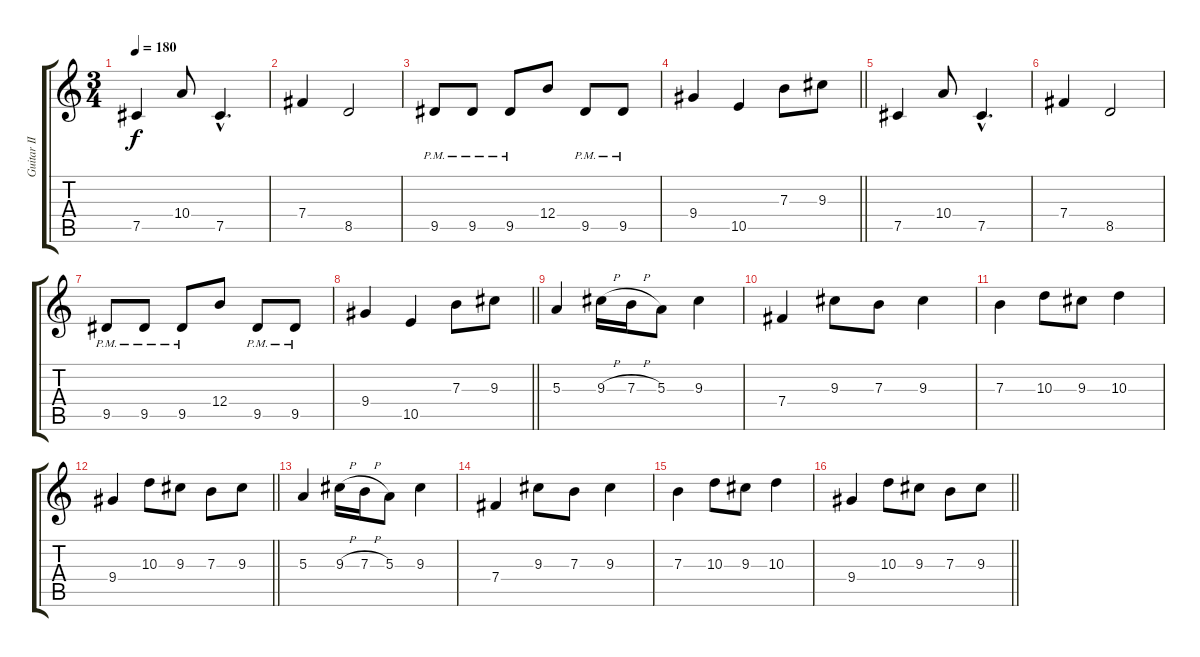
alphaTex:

\track ("Guitar II" "Guitar II") {instrument distortionguitar}
\staff {score tabs}
\tuning (Db4 Ab3 E3 B2 Gb2 Db2) {hide}
\ts (3 4)
\tempo 180
\clef g2
\ks c
7.5.4{dy f balance 16} 10.4.8 7.5{hac}.4{d} |
7.4.4 8.5.2 |
9.5{pm}.8 9.5{pm}.8 9.5{pm}.8 12.4.8 9.5{pm}.8 9.5{pm}.8 |
\barLineRight lightlight
9.4.4 10.5.4 7.3.8 9.3.8 |
7.5.4 10.4.8 7.5{hac}.4{d} |
7.4.4 8.5.2 |
9.5{pm}.8 9.5{pm}.8 9.5{pm}.8 12.4.8 9.5{pm}.8 9.5{pm}.8 |
\barLineRight lightlight
9.4.4 10.5.4 7.3.8 9.3.8 |
5.3.4 9.3{h}.16 7.3{h}.16 5.3.8 9.3.4 |
7.4.4 9.3.8 7.3.8 9.3.4 |
7.3.4 10.3.8 9.3.8 10.3.4 |
\barLineRight lightlight
9.4.4 10.3.8 9.3.8 7.3.8 9.3.8 |
5.3.4 9.3{h}.16 7.3{h}.16 5.3.8 9.3.4 |
7.4.4 9.3.8 7.3.8 9.3.4 |
7.3.4 10.3.8 9.3.8 10.3.4 |
\barLineRight lightlight
9.4.4 10.3.8 9.3.8 7.3.8 9.3.8
